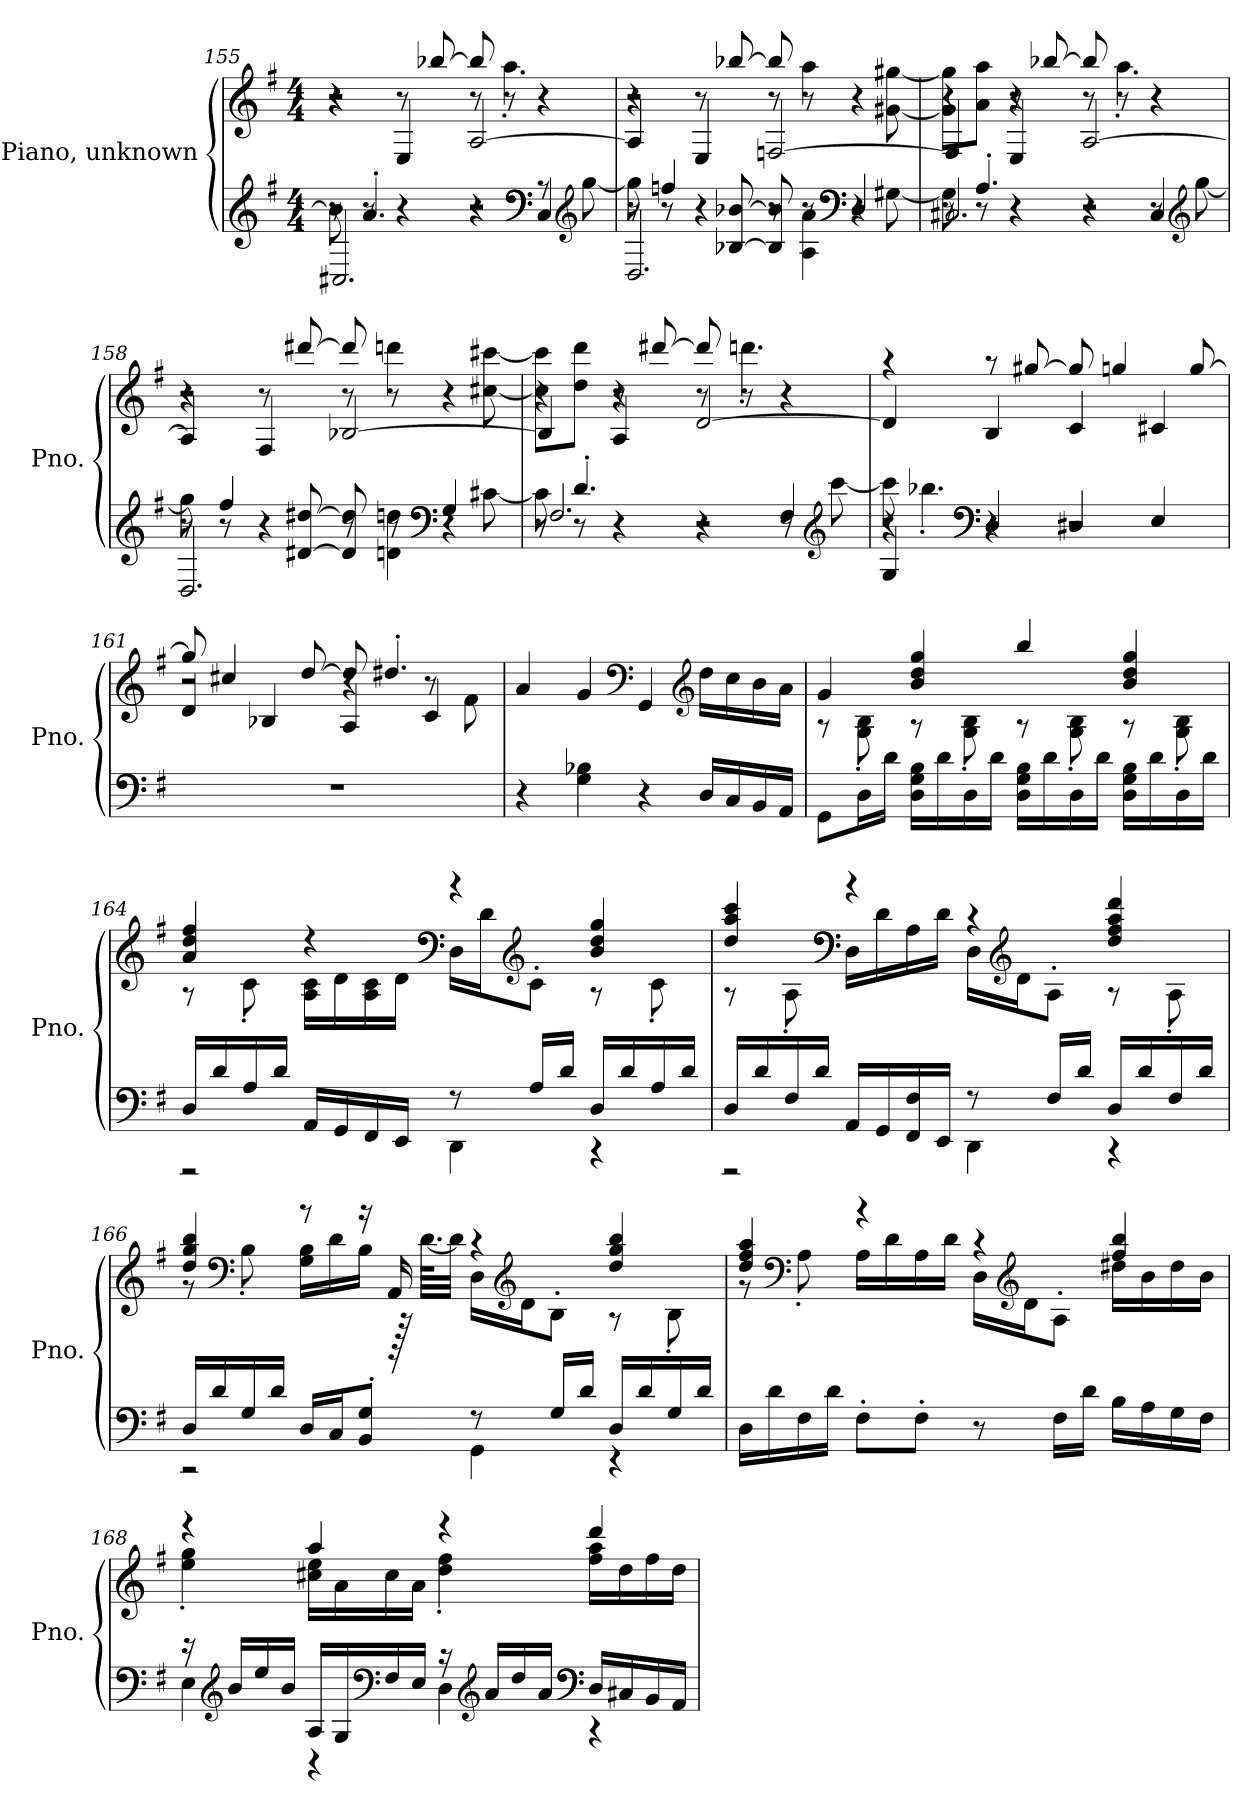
**kern	**kern
*part1	*part1
*staff2	*staff1
*I"Piano, unknown	*
*I'Pno.	*
*clefG2	*clefG2
*k[f#]	*k[f#]
*M4/4	*M4/4
=155	=155
*^	*^
*	*^	*	*^
8r	8b-\]	2.C#X/	4r	2r	4r
4.a'/	8r	.	.	.	.
.	4r	.	8r	.	4E/
.	.	.	[8bb-X/	.	.
2r	4r	.	8bb-/]	8r	[2A/
.	.	.	8r	4.aa'\	.
*clefF4	*	*	*	*	*
.	8r	4C#/	4r	.	.
*clefG2	*	*	*	*	*
.	[8gg\	.	.	.	.
!!LO:LB:g=z	!!	!!
=156	=156	=156	=156	=156	=156
8r	8gg\]	2.D/	4r	2r	4A/]
4ffn/	8r	.	.	.	.
.	4r	.	8r	.	4E/
[8B-X/ [8b-X/	.	.	[8bb-X/	.	.
8B-/] 8b-/]	8r	.	8bb-/]	8r	[2Fn/
8r	4A\ 4a\	.	8r	4aa\	.
*clefF4	*	*	*	*	*
4r	.	4D/	4r	.	.
.	[8G#X\	.	.	[8g#X\ [8gg#X\	.
=157	=157	=157	=157	=157	=157
8r	8G#\]	2.C#X/	4r	8g#\] 8gg#\]L	4F/]
4.A'/	8r	.	.	8a\ 8aa\J	.
.	4r	.	8r	4r	4E/
.	.	.	[8bb-X/	.	.
2r	4r	.	8bb-/]	8r	[2A/
.	.	.	8r	4.aa'\	.
.	8r	4C#/	4r	.	.
*clefG2	*	*	*	*	*
.	[8gg\	.	.	.	.
!!LO:LB:g=z	!!	!!
=158	=158	=158	=158	=158	=158
8r	8gg\]	2.D/	4r	2r	4A/]
4ff#/	8r	.	.	.	.
.	4r	.	8r	.	4F#/
[8d#X/ [8dd#X/	.	.	[8ddd#X/	.	.
8d#/] 8dd#/]	8r	.	8ddd#/]	8r	[2B-X/
8r	4dn\ 4ddn\	.	8r	4dddn\	.
*clefF4	*	*	*	*	*
4r	.	4G/	4r	.	.
.	[8c#X\	.	.	[8cc#X\ [8ccc#X\	.
=159	=159	=159	=159	=159	=159
8r	8c#\]	2.F#/	4r	8cc#\] 8ccc#\]L	4B-/]
4.d'/	8r	.	.	8dd\ 8ddd\J	.
.	4r	.	8r	4r	4A/
.	.	.	[8ddd#X/	.	.
2r	4r	.	8ddd#/]	8r	[2d/
.	.	.	8r	4.dddn'\	.
.	8r	4F#/	4r	.	.
*clefG2	*	*	*	*	*
.	[8ccc\	.	.	.	.
*	*	*	*	*v	*v
!!LO:LB:g=z
=160	=160	=160	=160	=160
4r	8ccc\]	4G/	4r	4d/]
.	4.bb-X'\	.	.	.
*clefF4	*	*	*	*
4D/	.	4r	8r	4B/
.	.	.	[8gg#X/	.
4D#X/	2r	2r	8gg#/]	4c/
.	.	.	4ggn/	.
4E/	.	.	.	4c#X/
.	.	.	[8gg/	.
*v	*v	*v	*	*
=161	=161	=161
*	*	*^
1r	8gg/]	2r	4d/
.	4cc#X/	.	.
.	.	.	4B-X/
.	[8dd/	.	.
.	8dd/]	4r	4A/
.	4.dd#X'/	.	.
.	.	8r	4c/
.	.	8f#\	.
*	*v	*v	*v
=162	=162
4r	4a/
4G\ 4B-X\	4g/
*	*clefF4
4r	4GG/
*	*clefG2
16D/LL	16dd\LL
16C/	16cc\
16BB/	16b\
16AA/JJ	16a\JJ
!!LO:LB:g=z
=163	=163
*	*^
8GG\L	4g/	8r
16D\L	.	8G\' 8B\'
16d\JJ	.	.
16D\ 16G\ 16B\LL	4b/ 4dd/ 4gg/	8r
16d\	.	.
16D\	.	8G\' 8B\'
16d\JJ	.	.
16D\ 16G\ 16B\LL	4bb/	8r
16d\	.	.
16D\	.	8G\' 8B\'
16d\JJ	.	.
16D\ 16G\ 16B\LL	4b/ 4dd/ 4gg/	8r
16d\	.	.
16D\	.	8G\' 8B\'
16d\JJ	.	.
=164	=164	=164
*^	*	*
16D/LL	2r	4a/ 4dd/ 4ff#/	8r
16d/	.	.	.
16A/	.	.	8c'\
16d/JJ	.	.	.
16AA/LL	.	4r	16A\ 16c\LL
16GG/	.	.	16d\
16FF#/	.	.	16A\ 16c\
16EE/JJ	.	.	16d\JJ
*	*	*clefF4	*
8r	4DD\	4r	16D\LL
.	.	.	16d\J
*	*	*clefG2	*
16A/LL	.	.	8c'\J
16d/JJ	.	.	.
16D/LL	4r	4b/ 4dd/ 4gg/	8r
16d/	.	.	.
16A/	.	.	8c'\
16d/JJ	.	.	.
!!LO:PB:g=z	!!
=165	=165	=165	=165
16D/LL	2r	4dd/ 4aa/ 4ccc/	8r
16d/	.	.	.
16F#/	.	.	8A'\
16d/JJ	.	.	.
*	*	*clefF4	*
16AA/LL	.	4r	16D\LL
16GG/	.	.	16d\
16FF#/ 16F#/	.	.	16A\
16EE/JJ	.	.	16d\JJ
8r	4DD\	4r	16D\LL
*	*	*clefG2	*
.	.	.	16d\J
16F#/LL	.	.	8A'\J
16d/JJ	.	.	.
16D/LL	4r	4dd/ 4ff#/ 4aa/ 4ddd/	8r
16d/	.	.	.
16F#/	.	.	8A'\
16d/JJ	.	.	.
=166	=166	=166	=166
16D/LL	2r	4dd/ 4gg/ 4bb/	8r
16d/	.	.	.
*	*	*clefF4	*
16G/	.	.	8B'\
16d/JJ	.	.	.
16D/LL	.	8r	16G\ 16B\LL
16C/J	.	.	16d\
8BB/' 8G/'J	.	16r	16B\JJ
.	.	16AA/	128r
.	.	.	[64.d\KLLL
.	.	.	32d\JJJ]
8r	4GG\	4r	16D\LL
*	*	*clefG2	*
.	.	.	16d\J
16G/LL	.	.	8B'\J
16d/JJ	.	.	.
16D/LL	4r	4dd/ 4gg/ 4bb/	8r
16d/	.	.	.
16G/	.	.	8B'\
16d/JJ	.	.	.
*v	*v	*	*
!!LO:LB:g=z	!!
=167	=167	=167
16D\LL	4dd/ 4ff#/ 4aa/	8r
16d\	.	.
*	*clefF4	*
16F#\	.	8A'\
16d\JJ	.	.
8F#'\L	4r	16A\LL
.	.	16d\
8F#'\J	.	16A\
.	.	16d\JJ
8r	4r	16D\LL
*	*clefG2	*
.	.	16d\J
16F#\LL	.	8A'\J
16d\JJ	.	.
16B\LL	4ff#/ 4bb/	16dd#X\LL
16A\	.	16b\
16G\	.	16dd#\
16F#\JJ	.	16b\JJ
=168	=168	=168
*^	*	*
16r	4E\	4r	4ee\' 4gg\'
*clefG2	*	*	*
16b/LL	.	.	.
16ee/	.	.	.
16b/JJ	.	.	.
16A/LL	4r	4aa/	16cc#X\ 16ee\LL
16G/	.	.	16a\
*clefF4	*	*	*
16F#/	.	.	16cc#\
16E/JJ	.	.	16a\JJ
16r	4D\	4r	4dd\' 4ff#\'
*clefG2	*	*	*
16a/LL	.	.	.
16dd/	.	.	.
16a/JJ	.	.	.
*clefF4	*	*	*
16D/LL	4r	4ddd/	16ff#\ 16aa\LL
16C#X/	.	.	16dd\
16BB/	.	.	16ff#\
16AA/JJ	.	.	16dd\JJ
*v	*v	*	*
*	*v	*v
=	=
*-	*-
